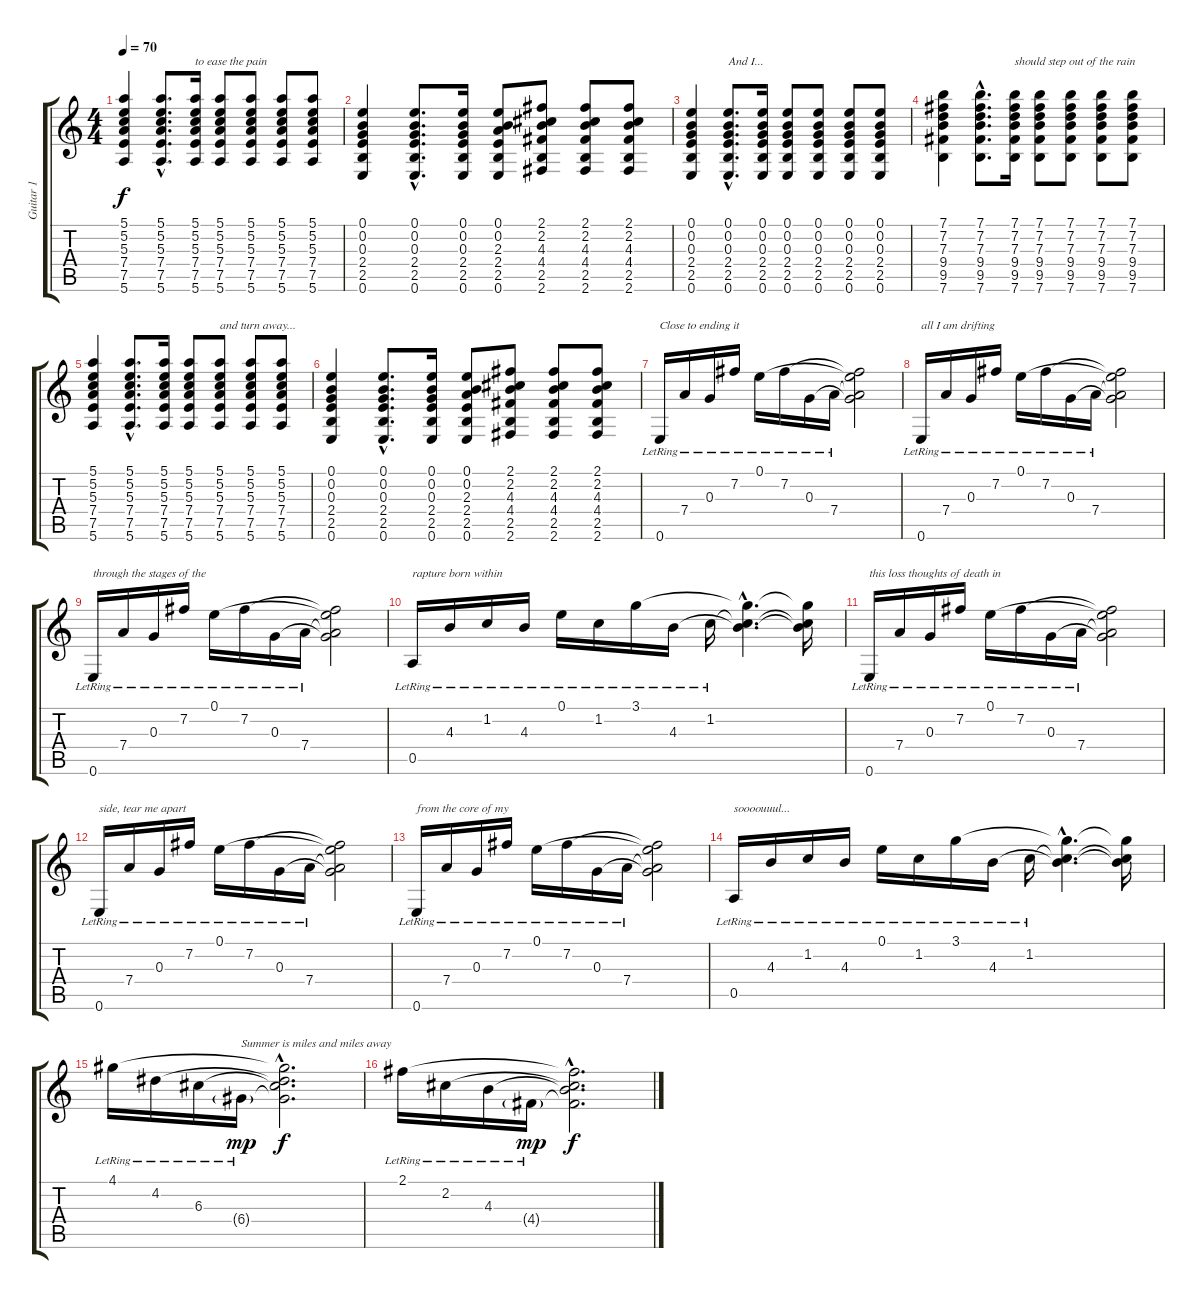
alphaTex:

\track ("Guitar 1" "Guitar 1") {instrument electricguitarjazz}
\staff {score tabs}
\tuning (E4 B3 G3 D3 A2 E2) {hide}
\ts (4 4)
\tempo 70
\clef g2
\ks c
(5.1 5.2 5.3 7.4 7.5 5.6).4{dy f} (5.1{hac} 5.2{hac} 5.3{hac} 7.4{hac} 7.5{hac} 5.6{hac}).8{d} (5.1 5.2 5.3 7.4 7.5 5.6).16{txt "to ease the pain"} (5.1 5.2 5.3 7.4 7.5 5.6).8 (5.1 5.2 5.3 7.4 7.5 5.6).8 (5.1 5.2 5.3 7.4 7.5 5.6).8 (5.1 5.2 5.3 7.4 7.5 5.6).8 |
(0.1 0.2 0.3 2.4 2.5 0.6).4 (0.1{hac} 0.2{hac} 0.3{hac} 2.4{hac} 2.5{hac} 0.6{hac}).8{d} (0.1 0.2 0.3 2.4 2.5 0.6).16 (0.1 0.2 2.3 2.4 2.5 0.6).8 (2.1 2.2 4.3 4.4 2.5 2.6).8 (2.1 2.2 4.3 4.4 2.5 2.6).8 (2.1 2.2 4.3 4.4 2.5 2.6).8 |
(0.1 0.2 0.3 2.4 2.5 0.6).4{instrument acousticguitarsteel} (0.1{hac} 0.2{hac} 0.3{hac} 2.4{hac} 2.5{hac} 0.6{hac}).8{d txt "And I..."} (0.1 0.2 0.3 2.4 2.5 0.6).16 (0.1 0.2 0.3 2.4 2.5 0.6).8 (0.1 0.2 0.3 2.4 2.5 0.6).8 (0.1 0.2 0.3 2.4 2.5 0.6).8 (0.1 0.2 0.3 2.4 2.5 0.6).8 |
(7.1 7.2 7.3 9.4 9.5 7.6).4 (7.1{hac} 7.2{hac} 7.3{hac} 9.4{hac} 9.5{hac} 7.6{hac}).8{d} (7.1 7.2 7.3 9.4 9.5 7.6).16{txt "should step out of the rain"} (7.1 7.2 7.3 9.4 9.5 7.6).8 (7.1 7.2 7.3 9.4 9.5 7.6).8 (7.1 7.2 7.3 9.4 9.5 7.6).8 (7.1 7.2 7.3 9.4 9.5 7.6).8 |
(5.1 5.2 5.3 7.4 7.5 5.6).4 (5.1{hac} 5.2{hac} 5.3{hac} 7.4{hac} 7.5{hac} 5.6{hac}).8{d} (5.1 5.2 5.3 7.4 7.5 5.6).16 (5.1 5.2 5.3 7.4 7.5 5.6).8 (5.1 5.2 5.3 7.4 7.5 5.6).8{txt "and turn away..."} (5.1 5.2 5.3 7.4 7.5 5.6).8 (5.1 5.2 5.3 7.4 7.5 5.6).8 |
(0.1 0.2 0.3 2.4 2.5 0.6).4 (0.1{hac} 0.2{hac} 0.3{hac} 2.4{hac} 2.5{hac} 0.6{hac}).8{d} (0.1 0.2 0.3 2.4 2.5 0.6).16 (0.1 0.2 2.3 2.4 2.5 0.6).8 (2.1 2.2 4.3 4.4 2.5 2.6).8 (2.1 2.2 4.3 4.4 2.5 2.6).8 (2.1 2.2 4.3 4.4 2.5 2.6).8 |
0.6{lr}.16{txt "Close to ending it " instrument electricguitarjazz} 7.4{lr}.16 0.3{lr}.16 7.2{lr}.16 0.1{lr}.16 7.2{lr}.16 0.3{lr}.16 7.4{lr}.16 (0.1{t} 7.2{t} 0.3{t} 7.4{t}).2 |
0.6{lr}.16{txt "all I am drifting"} 7.4{lr}.16 0.3{lr}.16 7.2{lr}.16 0.1{lr}.16 7.2{lr}.16 0.3{lr}.16 7.4{lr}.16 (0.1{t} 7.2{t} 0.3{t} 7.4{t}).2 |
0.6{lr}.16{txt "through the stages of the"} 7.4{lr}.16 0.3{lr}.16 7.2{lr}.16 0.1{lr}.16 7.2{lr}.16 0.3{lr}.16 7.4{lr}.16 (0.1{t} 7.2{t} 0.3{t} 7.4{t}).2 |
0.5{lr}.16{txt "rapture born within"} 4.3{lr}.16 1.2{lr}.16 4.3{lr}.16 0.1{lr}.16 1.2{lr}.16 3.1{lr}.16 4.3{lr}.16 1.2{lr}.16 (3.1{hac t} 1.2{hac t} 4.3{hac t}).4{d} (3.1{t} 1.2{t} 4.3{t}).16 |
0.6{lr}.16{txt "this loss thoughts of death in"} 7.4{lr}.16 0.3{lr}.16 7.2{lr}.16 0.1{lr}.16 7.2{lr}.16 0.3{lr}.16 7.4{lr}.16 (0.1{t} 7.2{t} 0.3{t} 7.4{t}).2 |
0.6{lr}.16{txt "side, tear me apart "} 7.4{lr}.16 0.3{lr}.16 7.2{lr}.16 0.1{lr}.16 7.2{lr}.16 0.3{lr}.16 7.4{lr}.16 (0.1{t} 7.2{t} 0.3{t} 7.4{t}).2 |
0.6{lr}.16{txt "from the core of my"} 7.4{lr}.16 0.3{lr}.16 7.2{lr}.16 0.1{lr}.16 7.2{lr}.16 0.3{lr}.16 7.4{lr}.16 (0.1{t} 7.2{t} 0.3{t} 7.4{t}).2 |
0.5{lr}.16{txt "soooouuul..."} 4.3{lr}.16 1.2{lr}.16 4.3{lr}.16 0.1{lr}.16 1.2{lr}.16 3.1{lr}.16 4.3{lr}.16 1.2{lr}.16 (3.1{hac t} 1.2{hac t} 4.3{hac t}).4{d} (3.1{t} 1.2{t} 4.3{t}).16 |
4.1{lr}.16 4.2{lr}.16 6.3{lr}.16 6.4{g lr}.16{txt "Summer is miles and miles away" dy mp} (4.1{hac t} 4.2{hac t} 6.3{hac t} 6.4{hac t}).2{d dy f} |
2.1{lr}.16 2.2{lr}.16 4.3{lr}.16 4.4{g lr}.16{dy mp} (2.1{hac t} 2.2{hac t} 4.3{hac t} 4.4{hac t}).2{d dy f}
